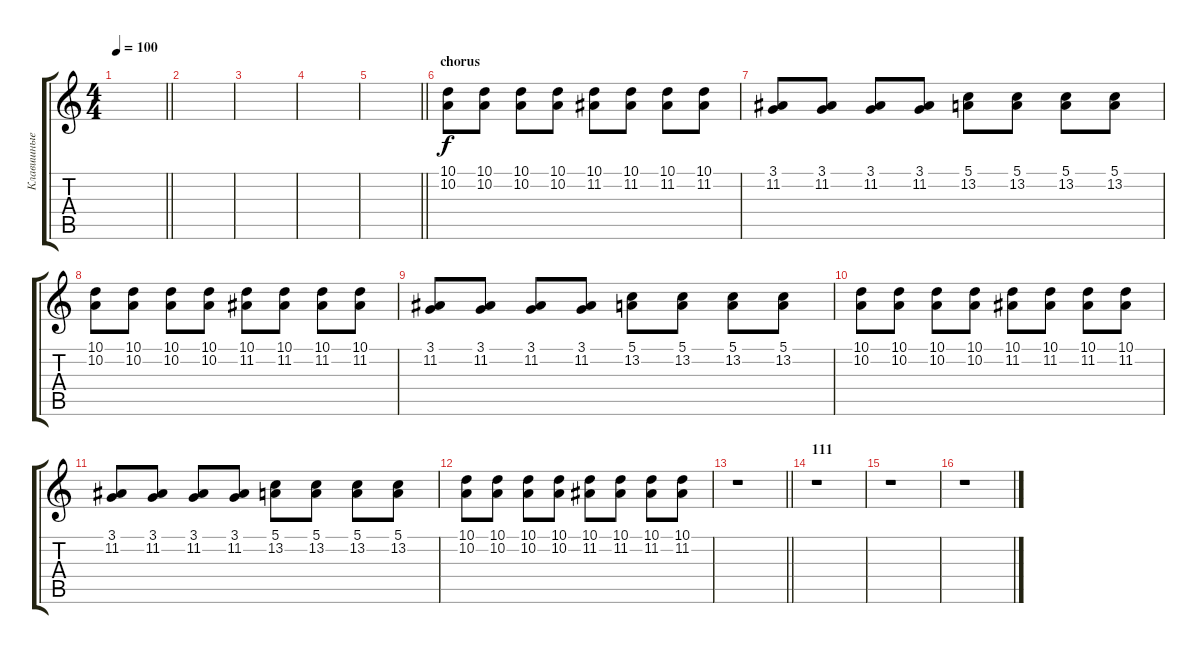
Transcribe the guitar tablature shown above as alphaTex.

\track ("Клавишные" "Клавишные") {instrument stringensemble1}
\staff {score tabs}
\tuning (E4 B3 G3 D3 A2 E2) {hide}
\ts (4 4)
\tempo 100
\clef g2
\barLineRight lightlight
\ks c
|
|
|
|
\barLineRight lightlight
|
\section ("" "chorus")
(10.1 10.2).8 (10.1 10.2).8 (10.1 10.2).8 (10.1 10.2).8 (10.1 11.2).8 (10.1 11.2).8 (10.1 11.2).8 (10.1 11.2).8 |
(3.1 11.2).8 (3.1 11.2).8 (3.1 11.2).8 (3.1 11.2).8 (5.1 13.2).8 (5.1 13.2).8 (5.1 13.2).8 (5.1 13.2).8 |
(10.1 10.2).8 (10.1 10.2).8 (10.1 10.2).8 (10.1 10.2).8 (10.1 11.2).8 (10.1 11.2).8 (10.1 11.2).8 (10.1 11.2).8 |
(3.1 11.2).8 (3.1 11.2).8 (3.1 11.2).8 (3.1 11.2).8 (5.1 13.2).8 (5.1 13.2).8 (5.1 13.2).8 (5.1 13.2).8 |
(10.1 10.2).8 (10.1 10.2).8 (10.1 10.2).8 (10.1 10.2).8 (10.1 11.2).8 (10.1 11.2).8 (10.1 11.2).8 (10.1 11.2).8 |
(3.1 11.2).8 (3.1 11.2).8 (3.1 11.2).8 (3.1 11.2).8 (5.1 13.2).8 (5.1 13.2).8 (5.1 13.2).8 (5.1 13.2).8 |
(10.1 10.2).8 (10.1 10.2).8 (10.1 10.2).8 (10.1 10.2).8 (10.1 11.2).8 (10.1 11.2).8 (10.1 11.2).8 (10.1 11.2).8 |
\barLineRight lightlight
r.1 |
\section ("" "111")
r.1 |
r.1 |
r.1
